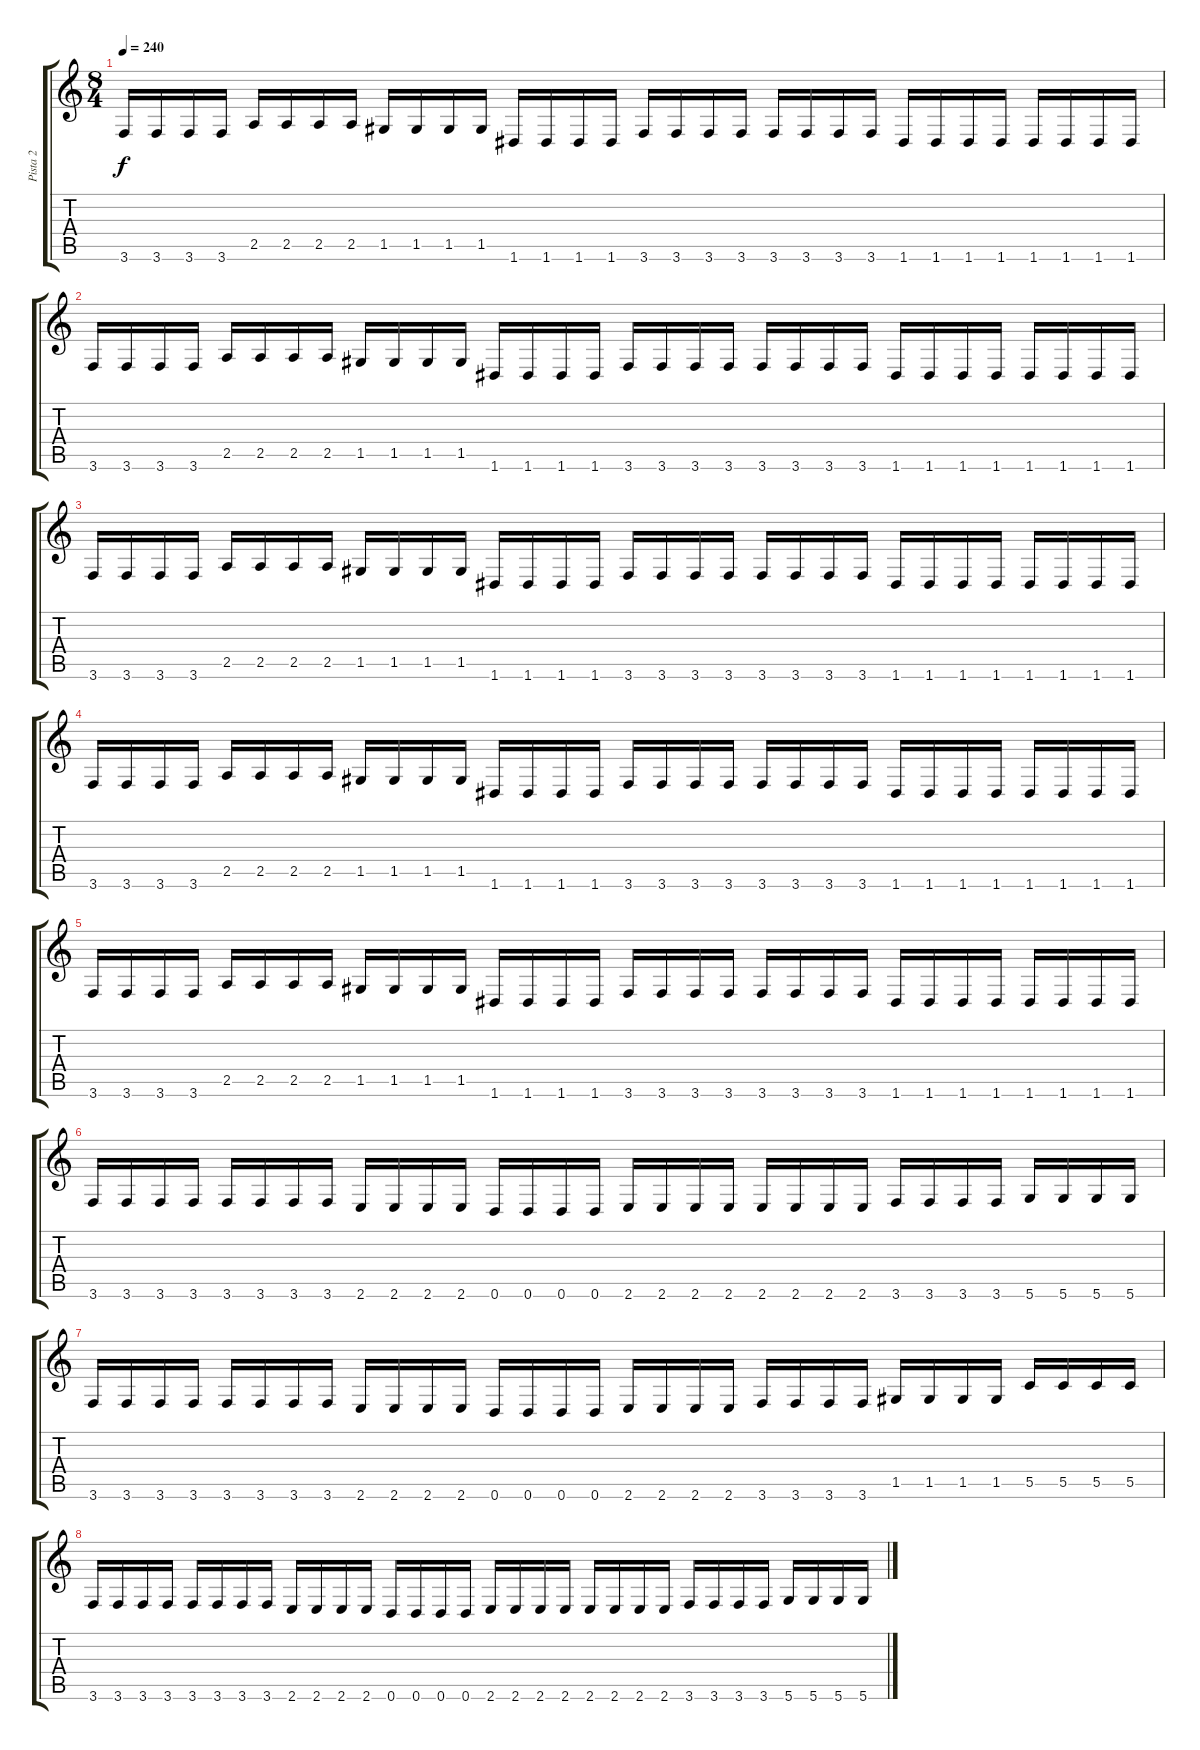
\track ("Pista 2" "Pista 2") {instrument distortionguitar}
\staff {score tabs}
\tuning (D4 A3 F3 C3 G2 D2) {hide}
\ts (8 4)
\tempo 240
\clef g2
\ks c
3.6.16{dy f} 3.6.16 3.6.16 3.6.16 2.5.16 2.5.16 2.5.16 2.5.16 1.5.16 1.5.16 1.5.16 1.5.16 1.6.16 1.6.16 1.6.16 1.6.16 3.6.16 3.6.16 3.6.16 3.6.16 3.6.16 3.6.16 3.6.16 3.6.16 1.6.16 1.6.16 1.6.16 1.6.16 1.6.16 1.6.16 1.6.16 1.6.16 |
3.6.16 3.6.16 3.6.16 3.6.16 2.5.16 2.5.16 2.5.16 2.5.16 1.5.16 1.5.16 1.5.16 1.5.16 1.6.16 1.6.16 1.6.16 1.6.16 3.6.16 3.6.16 3.6.16 3.6.16 3.6.16 3.6.16 3.6.16 3.6.16 1.6.16 1.6.16 1.6.16 1.6.16 1.6.16 1.6.16 1.6.16 1.6.16 |
3.6.16 3.6.16 3.6.16 3.6.16 2.5.16 2.5.16 2.5.16 2.5.16 1.5.16 1.5.16 1.5.16 1.5.16 1.6.16 1.6.16 1.6.16 1.6.16 3.6.16 3.6.16 3.6.16 3.6.16 3.6.16 3.6.16 3.6.16 3.6.16 1.6.16 1.6.16 1.6.16 1.6.16 1.6.16 1.6.16 1.6.16 1.6.16 |
3.6.16 3.6.16 3.6.16 3.6.16 2.5.16 2.5.16 2.5.16 2.5.16 1.5.16 1.5.16 1.5.16 1.5.16 1.6.16 1.6.16 1.6.16 1.6.16 3.6.16 3.6.16 3.6.16 3.6.16 3.6.16 3.6.16 3.6.16 3.6.16 1.6.16 1.6.16 1.6.16 1.6.16 1.6.16 1.6.16 1.6.16 1.6.16 |
3.6.16 3.6.16 3.6.16 3.6.16 2.5.16 2.5.16 2.5.16 2.5.16 1.5.16 1.5.16 1.5.16 1.5.16 1.6.16 1.6.16 1.6.16 1.6.16 3.6.16 3.6.16 3.6.16 3.6.16 3.6.16 3.6.16 3.6.16 3.6.16 1.6.16 1.6.16 1.6.16 1.6.16 1.6.16 1.6.16 1.6.16 1.6.16 |
3.6.16 3.6.16 3.6.16 3.6.16 3.6.16 3.6.16 3.6.16 3.6.16 2.6.16 2.6.16 2.6.16 2.6.16 0.6.16 0.6.16 0.6.16 0.6.16 2.6.16 2.6.16 2.6.16 2.6.16 2.6.16 2.6.16 2.6.16 2.6.16 3.6.16 3.6.16 3.6.16 3.6.16 5.6.16 5.6.16 5.6.16 5.6.16 |
3.6.16 3.6.16 3.6.16 3.6.16 3.6.16 3.6.16 3.6.16 3.6.16 2.6.16 2.6.16 2.6.16 2.6.16 0.6.16 0.6.16 0.6.16 0.6.16 2.6.16 2.6.16 2.6.16 2.6.16 3.6.16 3.6.16 3.6.16 3.6.16 1.5.16 1.5.16 1.5.16 1.5.16 5.5.16 5.5.16 5.5.16 5.5.16 |
3.6.16 3.6.16 3.6.16 3.6.16 3.6.16 3.6.16 3.6.16 3.6.16 2.6.16 2.6.16 2.6.16 2.6.16 0.6.16 0.6.16 0.6.16 0.6.16 2.6.16 2.6.16 2.6.16 2.6.16 2.6.16 2.6.16 2.6.16 2.6.16 3.6.16 3.6.16 3.6.16 3.6.16 5.6.16 5.6.16 5.6.16 5.6.16
